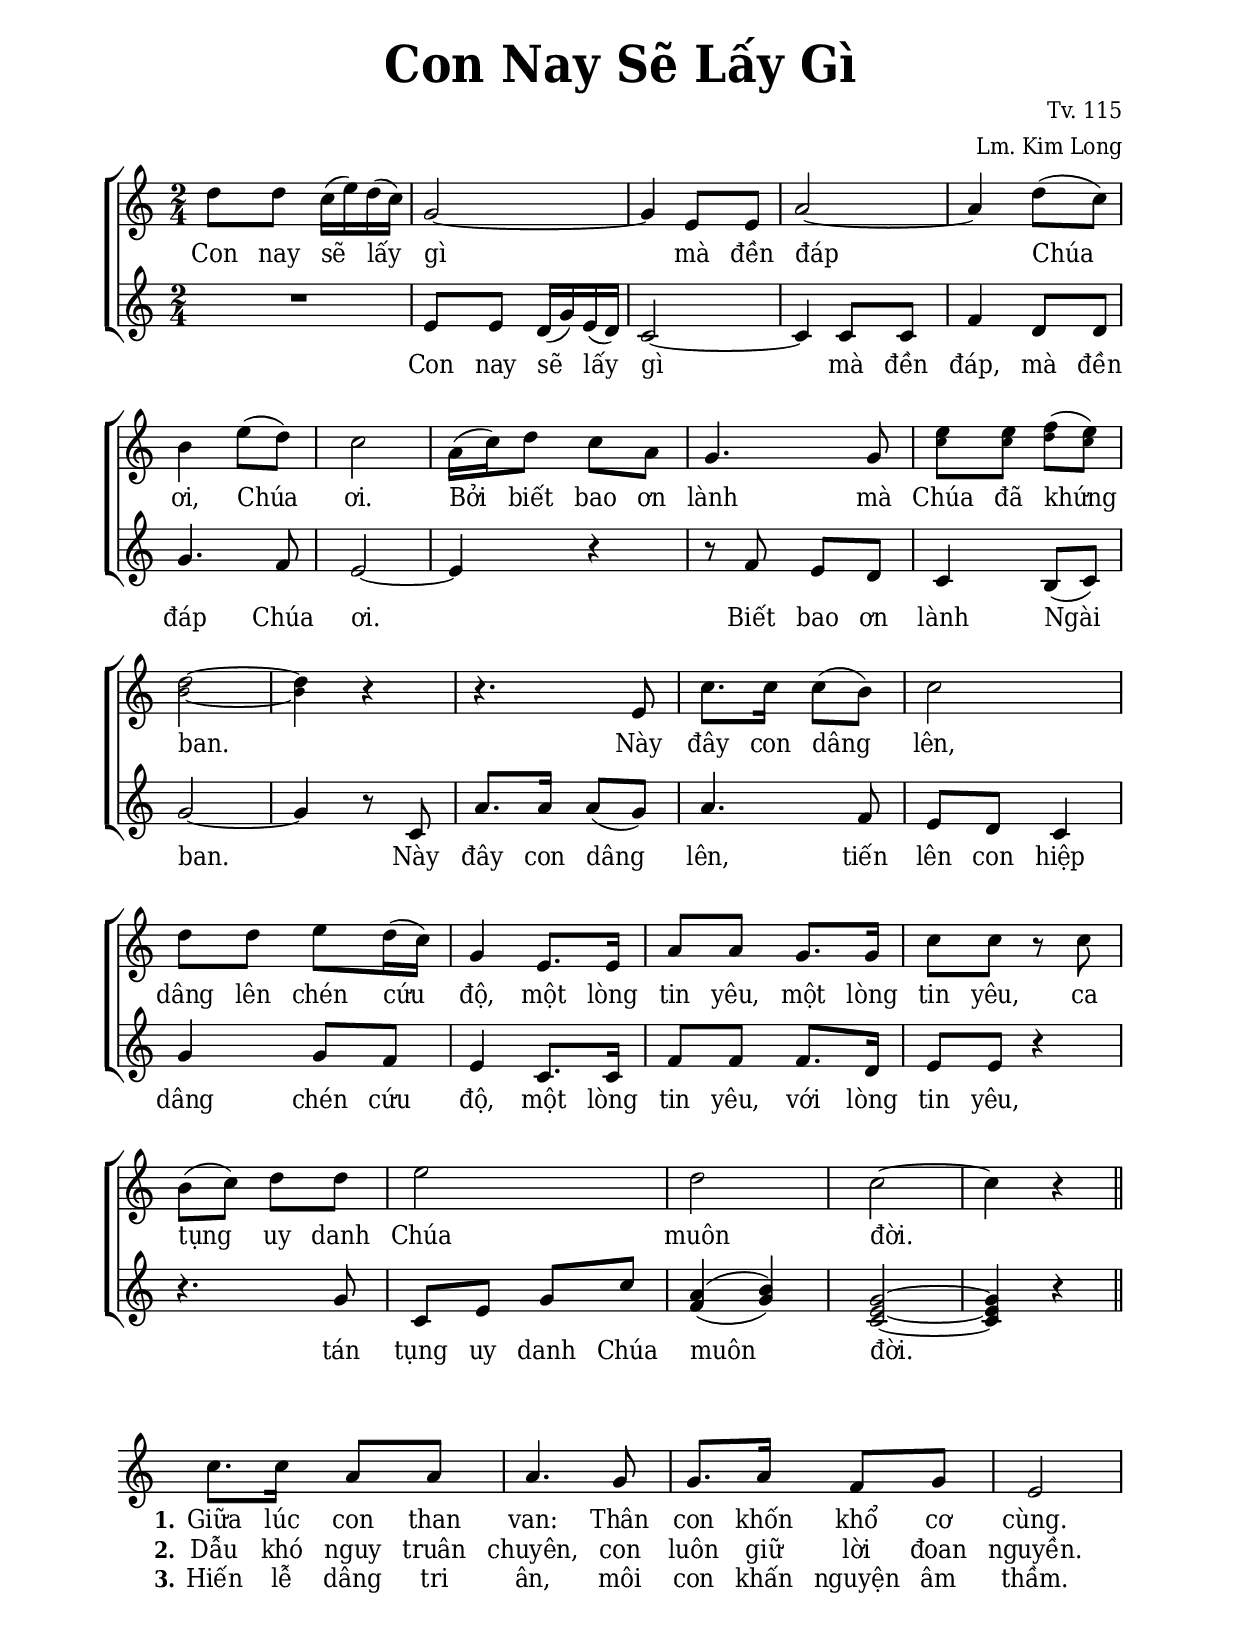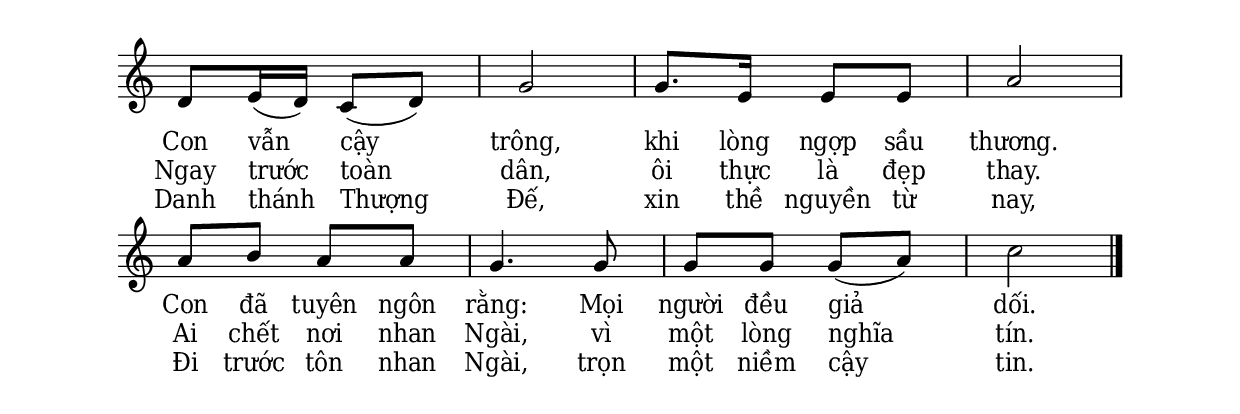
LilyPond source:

% Cài đặt chung
\version "2.22.1"
\include "english.ly"

\header {
  title = \markup { \fontsize #3 "Con Nay Sẽ Lấy Gì" }
  composer = "Tv. 115"
  arranger = "Lm. Kim Long"
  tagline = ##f
}

% Nhạc
% Đổi kích thước nốt cho bè phụ
notBePhu =
#(define-music-function (font-size music) (number? ly:music?)
   (for-some-music
     (lambda (m)
       (if (music-is-of-type? m 'rhythmic-event)
           (begin
             (set! (ly:music-property m 'tweaks)
                   (cons `(font-size . ,font-size)
                         (ly:music-property m 'tweaks)))
             #t)
           #f))
     music)
   music)

nhacDiepKhucSop = \relative c'' {
  d8 d c16 (e) d (c) |
  g2 ~ |
  g4 e8 e |
  a2 ~ |
  a4 d8 (c) |
  b4 e8 (d) |
  c2 |
  a16 (c) d8 c a |
  g4. g8 |
  <<
    {
      e'8 e f (e) |
      d2 ~ |
      d4
    }
    \notBePhu -2 {
      c8 c d (c) |
      b2 ~ |
      b4
    }
  >>
  r4 |
  r4. e,8 |
  c'8. c16 c8 (b) |
  c2 |
  d8 d e d16 (c) |
  g4 e8. e16 |
  a8 a g8. g16 |
  c8 c r c |
  b (c) d d |
  e2 |
  d |
  c ~ |
  c4 r \bar "||"
}

nhacDiepKhucBas = \relative c' {
  R2
  e8 e d16 (g) e (d) |
  c2 ~ |
  c4 c8 c |
  f4 d8 d |
  g4. f8 |
  e2 ~ |
  e4 r |
  r8 f e d |
  c4 b8 (c) |
  g'2 ~ |
  g4 r8 c, |
  a'8. a16 a8 (g) |
  a4. f8 |
  e d c4 |
  g'4 g8 f |
  e4 c8. c16 |
  f8 f f8. d16 |
  e8 e r4 |
  r4. g8 |
  c, e g c |
  <<
    {
      a4 ^(b) |
      g2 ~ |
      g4
    }
    {
      f4 _(g) |
      <e c>2 ~ |
      <e c>4
    }
  >>
  r4 \bar "||"
}

nhacPhienKhuc = \relative c'' {
  c8. c16 a8 a |
  a4. g8 |
  g8. a16 f8 g |
  e2 |
  d8 e16 (d) c8 (d) |
  g2 |
  g8. e16 e8 e |
  a2 |
  a8 b a a |
  g4. g8 |
  g8 g g (a) |
  c2 \bar "|."
}

% Lời
loiDiepKhucSop = \lyricmode {
  Con nay sẽ lấy gì mà đền đáp Chúa ơi, Chúa ơi.
  Bởi biết bao ơn lành mà Chúa đã khứng ban.
  Này đây con dâng lên, dâng lên chén cứu độ,
  một lòng tin yêu, một lòng tin yêu,
  ca tụng uy danh Chúa muôn đời.
}

loiDiepKhucBas = \lyricmode {
  Con nay sẽ lấy gì mà đền đáp, mà đền đáp Chúa ơi.
  Biết bao ơn lành Ngài ban.
  Này đây con dâng lên, tiến lên con hiệp dâng chén cứu độ,
  một lòng tin yêu, với lòng tin yêu,
  tán tụng uy danh Chúa muôn đời.
}

loiPhienKhucMot = \lyricmode {
  \set stanza = #"1."
  Giữa lúc con than van: Thân con khốn khổ cơ cùng.
  Con vẫn cậy trông, khi lòng ngợp sầu thương.
  Con đã tuyên ngôn rằng: Mọi người đều giả dối.
}

loiPhienKhucHai = \lyricmode {
  \set stanza = #"2."
  Dẫu khó nguy truân chuyên, con luôn giữ lời đoan nguyền.
  Ngay trước toàn dân, ôi thực là đẹp thay.
  Ai chết nơi nhan Ngài, vì một lòng nghĩa tín.
}

loiPhienKhucBa = \lyricmode {
  \set stanza = #"3."
  Hiến lễ dâng tri ân, môi con khấn nguyện âm thầm.
  Danh thánh Thượng Đế, xin thề nguyền từ nay,
  Đi trước tôn nhan Ngài, trọn một niềm cậy tin.
}

% Dàn trang
\paper {
  #(set-paper-size "a4")
  top-margin = 15\mm
  bottom-margin = 15\mm
  left-margin = 20\mm
  right-margin = 20\mm
  indent = #0
  #(define fonts
    (make-pango-font-tree
      "Deja Vu Serif Condensed"
      "Deja Vu Serif Condensed"
      "Deja Vu Serif Condensed"
      (/ 20 20)))
  print-page-number = #f
  %page-count = #1
}

TongNhip = {
  \key c \major \time 2/4
  \set Timing.beamExceptions = #'()
  \set Timing.baseMoment = #(ly:make-moment 1/4)
}

\score {
  \new ChoirStaff <<
    \new Staff <<
      \new Voice = "beSop" {
        \clef treble \TongNhip \nhacDiepKhucSop
      }
      \new Lyrics \lyricsto beSop \loiDiepKhucSop
    >>
    \new Staff <<
        \clef treble
        \new Voice = beBas {
          \TongNhip \nhacDiepKhucBas
        }
      \new Lyrics \lyricsto beBas \loiDiepKhucBas
    >>
  >>
  \layout {
    \override Lyrics.LyricSpace.minimum-distance = #2.0
    \override Score.BarNumber.break-visibility = ##(#f #f #f)
    \override Score.SpacingSpanner.uniform-stretching = ##t
  }
}

%\pageBreak

\score {
  \new ChoirStaff <<
    \new Staff
      <<
      \new Voice = beSop {
        \TongNhip \nhacPhienKhuc
      }
    >>
    \new Lyrics \lyricsto beSop \loiPhienKhucMot
    \new Lyrics \lyricsto beSop \loiPhienKhucHai
    \new Lyrics \lyricsto beSop \loiPhienKhucBa
  >>
  \layout {
    \override Staff.TimeSignature.transparent = ##t
    \override Lyrics.LyricSpace.minimum-distance = #2.0
    \override Score.BarNumber.break-visibility = ##(#f #f #f)
    \override Score.SpacingSpanner.uniform-stretching = ##t
  } 
}
